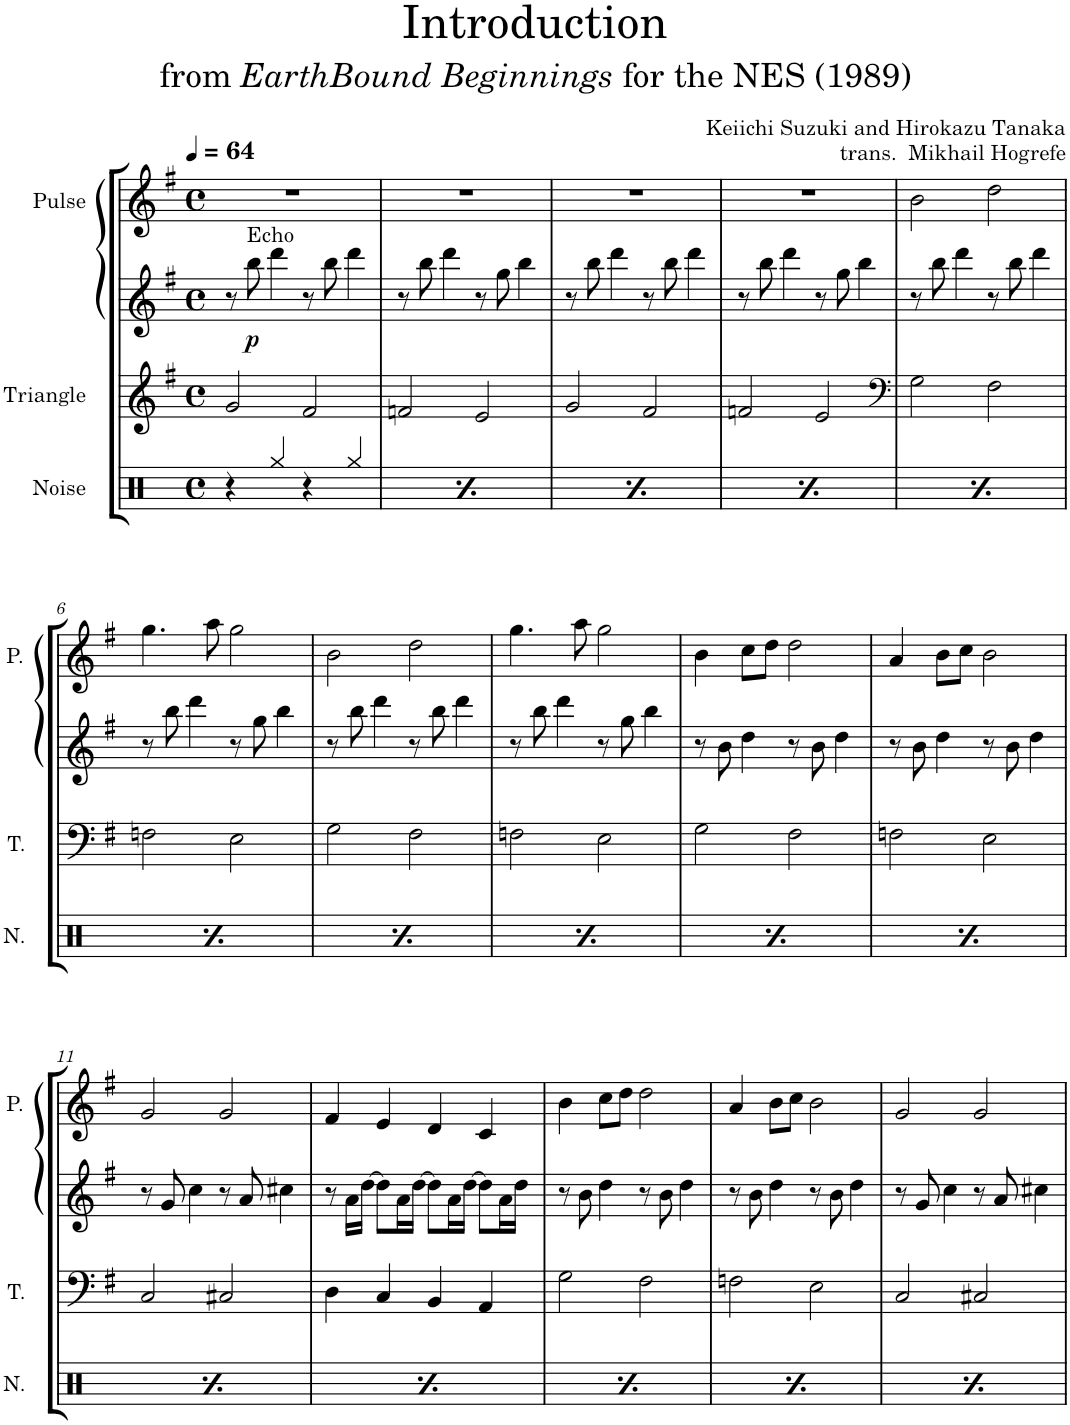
**kern	**kern	**kern	**kern	**kern	**dynam	**kern
*part6	*part5	*part4	*part3	*part2	*part2	*part1
*staff6	*staff5	*staff4	*staff3	*staff2	*staff2	*staff1
*I"Noise	*I"Triangle	*I"Square Synthesizer 5	*I"Square Synthesizer 4	*I"Square Synthesizer	*	*I"Pulse
*I'N.	*I'T.	*I'Synth. 5	*I'Synth. 4	*	*	*I'P.
*	*	*stria5	*stria5	*	*	*
*clefX	*clefG2	*clefG2	*clefG2	*clefG2	*	*clefG2
*k[]	*k[f#]	*k[f#]	*k[f#]	*k[f#]	*	*k[f#]
*M4/4	*M4/4	*M4/4	*M4/4	*M4/4	*	*M4/4
*met(c)	*met(c)	*met(c)	*met(c)	*met(c)	*	*met(c)
*MM64	*MM64	*MM64	*MM64	*MM64	*	*MM64
=1	=1	=1	=1	=1	=1	=1
4r	2g/	8r	8r	8r	.	1r
!	!	!	!	!LO:TX:a:t=Echo	!	!
!	!	!	!	!	!LO:DY:b	!
.	.	16r	32r	8bb\	p	.
.	.	.	8bb	.	.	.
.	.	8bb	.	.	.	.
4Rgg/	.	.	.	4ddd\	.	.
.	.	.	4ddd	.	.	.
.	.	4ddd	.	.	.	.
4r	2f#/	.	.	8r	.	.
.	.	.	8r	.	.	.
.	.	8r	.	.	.	.
.	.	.	.	8bb\	.	.
.	.	.	8bb	.	.	.
.	.	8bb	.	.	.	.
4Rgg/	.	.	.	4ddd\	.	.
.	.	.	[8..dddJ	.	.	.
.	.	[8.dddJ	.	.	.	.
=2	=2	=2	=2	=2	=2	=2
4r	2fn/	16ddd]	32ddd]	8r	.	1r
.	.	.	8r	.	.	.
.	.	8r	.	.	.	.
.	.	.	.	8bb\	.	.
.	.	.	8bb	.	.	.
.	.	8bb	.	.	.	.
4Rgg/	.	.	.	4ddd\	.	.
.	.	.	4ddd	.	.	.
.	.	4ddd	.	.	.	.
4r	2e/	.	.	8r	.	.
.	.	.	8r	.	.	.
.	.	8r	.	.	.	.
.	.	.	.	8gg\	.	.
.	.	.	8gg	.	.	.
.	.	8gg	.	.	.	.
4Rgg/	.	.	.	4bb\	.	.
.	.	.	[8..bbJ	.	.	.
.	.	[8.bbJ	.	.	.	.
=3	=3	=3	=3	=3	=3	=3
4r	2g/	16bb]	32bb]	8r	.	1r
.	.	.	8r	.	.	.
.	.	8r	.	.	.	.
.	.	.	.	8bb\	.	.
.	.	.	8bb	.	.	.
.	.	8bb	.	.	.	.
4Rgg/	.	.	.	4ddd\	.	.
.	.	.	4ddd	.	.	.
.	.	4ddd	.	.	.	.
4r	2f#/	.	.	8r	.	.
.	.	.	8r	.	.	.
.	.	8r	.	.	.	.
.	.	.	.	8bb\	.	.
.	.	.	8bb	.	.	.
.	.	8bb	.	.	.	.
4Rgg/	.	.	.	4ddd\	.	.
.	.	.	[8..dddJ	.	.	.
.	.	[8.dddJ	.	.	.	.
=4	=4	=4	=4	=4	=4	=4
4r	2fn/	16ddd]	32ddd]	8r	.	1r
.	.	.	8r	.	.	.
.	.	8r	.	.	.	.
.	.	.	.	8bb\	.	.
.	.	.	8bb	.	.	.
.	.	8bb	.	.	.	.
4Rgg/	.	.	.	4ddd\	.	.
.	.	.	4ddd	.	.	.
.	.	4ddd	.	.	.	.
4r	2e/	.	.	8r	.	.
.	.	.	8r	.	.	.
.	.	8r	.	.	.	.
.	.	.	.	8gg\	.	.
.	.	.	8gg	.	.	.
.	.	8gg	.	.	.	.
4Rgg/	.	.	.	4bb\	.	.
.	.	.	[8..bbJ	.	.	.
.	.	[8.bbJ	.	.	.	.
=5	=5	=5	=5	=5	=5	=5
*	*clefF4	*	*	*	*	*
4r	2G\	16bb]	32bb]	8r	.	2b\
.	.	.	8r	.	.	.
.	.	8r	.	.	.	.
.	.	.	.	8bb\	.	.
.	.	.	8bb	.	.	.
.	.	8bb	.	.	.	.
4Rgg/	.	.	.	4ddd\	.	.
.	.	.	4ddd	.	.	.
.	.	4ddd	.	.	.	.
4r	2F#\	.	.	8r	.	2dd\
.	.	.	8r	.	.	.
.	.	8r	.	.	.	.
.	.	.	.	8bb\	.	.
.	.	.	8bb	.	.	.
.	.	8bb	.	.	.	.
4Rgg/	.	.	.	4ddd\	.	.
.	.	.	[8..dddJ	.	.	.
.	.	[8.dddJ	.	.	.	.
!!LO:LB:g=z
=6	=6	=6	=6	=6	=6	=6
4r	2Fn\	16ddd]	32ddd]	8r	.	4.gg\
.	.	.	8r	.	.	.
.	.	8r	.	.	.	.
.	.	.	.	8bb\	.	.
.	.	.	8bb	.	.	.
.	.	8bb	.	.	.	.
4Rgg/	.	.	.	4ddd\	.	.
.	.	.	4ddd	.	.	.
.	.	4ddd	.	.	.	.
.	.	.	.	.	.	8aa\
4r	2E\	.	.	8r	.	2gg\
.	.	.	8r	.	.	.
.	.	8r	.	.	.	.
.	.	.	.	8gg\	.	.
.	.	.	8gg	.	.	.
.	.	8gg	.	.	.	.
4Rgg/	.	.	.	4bb\	.	.
.	.	.	[8..bbJ	.	.	.
.	.	[8.bbJ	.	.	.	.
=7	=7	=7	=7	=7	=7	=7
4r	2G\	16bb]	32bb]	8r	.	2b\
.	.	.	8r	.	.	.
.	.	8r	.	.	.	.
.	.	.	.	8bb\	.	.
.	.	.	8bb	.	.	.
.	.	8bb	.	.	.	.
4Rgg/	.	.	.	4ddd\	.	.
.	.	.	4ddd	.	.	.
.	.	4ddd	.	.	.	.
4r	2F#\	.	.	8r	.	2dd\
.	.	.	8r	.	.	.
.	.	8r	.	.	.	.
.	.	.	.	8bb\	.	.
.	.	.	8bb	.	.	.
.	.	8bb	.	.	.	.
4Rgg/	.	.	.	4ddd\	.	.
.	.	.	[8..dddJ	.	.	.
.	.	[8.dddJ	.	.	.	.
=8	=8	=8	=8	=8	=8	=8
4r	2Fn\	16ddd]	32ddd]	8r	.	4.gg\
.	.	.	8r	.	.	.
.	.	8r	.	.	.	.
.	.	.	.	8bb\	.	.
.	.	.	8bb	.	.	.
.	.	8bb	.	.	.	.
4Rgg/	.	.	.	4ddd\	.	.
.	.	.	4ddd	.	.	.
.	.	4ddd	.	.	.	.
.	.	.	.	.	.	8aa\
4r	2E\	.	.	8r	.	2gg\
.	.	.	8r	.	.	.
.	.	8r	.	.	.	.
.	.	.	.	8gg\	.	.
.	.	.	8gg	.	.	.
.	.	8gg	.	.	.	.
4Rgg/	.	.	.	4bb\	.	.
.	.	.	[8..bbJ	.	.	.
.	.	[8.bbJ	.	.	.	.
=9	=9	=9	=9	=9	=9	=9
4r	2G\	16bb]	32bb]	8r	.	4b\
.	.	.	8r	.	.	.
.	.	8r	.	.	.	.
.	.	.	.	8b\	.	.
.	.	.	8b	.	.	.
.	.	8b	.	.	.	.
4Rgg/	.	.	.	4dd\	.	8cc\L
.	.	.	4dd	.	.	.
.	.	4dd	.	.	.	.
.	.	.	.	.	.	8dd\J
4r	2F#\	.	.	8r	.	2dd\
.	.	.	8r	.	.	.
.	.	8r	.	.	.	.
.	.	.	.	8b\	.	.
.	.	.	8b	.	.	.
.	.	8b	.	.	.	.
4Rgg/	.	.	.	4dd\	.	.
.	.	.	[8..ddJ	.	.	.
.	.	[8.ddJ	.	.	.	.
=10	=10	=10	=10	=10	=10	=10
4r	2Fn\	16dd]	32dd]	8r	.	4a/
.	.	.	8r	.	.	.
.	.	8r	.	.	.	.
.	.	.	.	8b\	.	.
.	.	.	8b	.	.	.
.	.	8b	.	.	.	.
4Rgg/	.	.	.	4dd\	.	8b\L
.	.	.	4dd	.	.	.
.	.	4dd	.	.	.	.
.	.	.	.	.	.	8cc\J
4r	2E\	.	.	8r	.	2b\
.	.	.	8r	.	.	.
.	.	8r	.	.	.	.
.	.	.	.	8b\	.	.
.	.	.	8b	.	.	.
.	.	8b	.	.	.	.
4Rgg/	.	.	.	4dd\	.	.
.	.	.	[8..ddJ	.	.	.
.	.	[8.ddJ	.	.	.	.
!!LO:LB:g=z
=11	=11	=11	=11	=11	=11	=11
4r	2C/	16dd]	32dd]	8r	.	2g/
.	.	.	8r	.	.	.
.	.	8r	.	.	.	.
.	.	.	.	8g/	.	.
.	.	.	8g	.	.	.
.	.	8g	.	.	.	.
4Rgg/	.	.	.	4cc\	.	.
.	.	.	4cc	.	.	.
.	.	4cc	.	.	.	.
4r	2C#X/	.	.	8r	.	2g/
.	.	.	8r	.	.	.
.	.	8r	.	.	.	.
.	.	.	.	8a/	.	.
.	.	.	8a	.	.	.
.	.	8a	.	.	.	.
4Rgg/	.	.	.	4cc#X\	.	.
.	.	.	8..cc#XJ	.	.	.
.	.	8.cc#XJ	.	.	.	.
=12	=12	=12	=12	=12	=12	=12
4r	4D\	8r	8r	8r	.	4f#/
.	.	16r	32r	16a\LL	.	.
.	.	.	16a\LL	.	.	.
.	.	16a	.	[16dd\JJ	.	.
.	.	.	[16dd\JJ	.	.	.
4Rgg/	4C/	[16dd\KL	.	8dd\L]	.	4e/
.	.	.	8dd\L]	.	.	.
.	.	8dd\]	.	.	.	.
.	.	.	.	16a\L	.	.
.	.	.	16a\L	.	.	.
.	.	16a\Jk	.	[16dd\JJ	.	.
.	.	.	[16dd\JJ	.	.	.
4r	4BB/	[16dd\KL	.	8dd\L]	.	4d/
.	.	.	8dd\L]	.	.	.
.	.	8dd\]	.	.	.	.
.	.	.	.	16a\L	.	.
.	.	.	16a\L	.	.	.
.	.	16a\Jk	.	[16dd\JJ	.	.
.	.	.	[16dd\JJ	.	.	.
4Rgg/	4AA/	[16dd\KL	.	8dd\L]	.	4c/
.	.	.	8dd\L]	.	.	.
.	.	8dd\]	.	.	.	.
.	.	.	.	16a\L	.	.
.	.	.	16a\L	.	.	.
.	.	16a\Jk	.	16dd\JJ	.	.
.	.	.	32dd\JJk	.	.	.
=13	=13	=13	=13	=13	=13	=13
4r	2G\	8r	8r	8r	.	4b\
.	.	16r	32r	8b\	.	.
.	.	.	8b	.	.	.
.	.	8b	.	.	.	.
4Rgg/	.	.	.	4dd\	.	8cc\L
.	.	.	4dd	.	.	.
.	.	4dd	.	.	.	.
.	.	.	.	.	.	8dd\J
4r	2F#\	.	.	8r	.	2dd\
.	.	.	8r	.	.	.
.	.	8r	.	.	.	.
.	.	.	.	8b\	.	.
.	.	.	8b	.	.	.
.	.	8b	.	.	.	.
4Rgg/	.	.	.	4dd\	.	.
.	.	.	[8..ddJ	.	.	.
.	.	[8.ddJ	.	.	.	.
=14	=14	=14	=14	=14	=14	=14
4r	2Fn\	16dd]	32dd]	8r	.	4a/
.	.	.	8r	.	.	.
.	.	8r	.	.	.	.
.	.	.	.	8b\	.	.
.	.	.	8b	.	.	.
.	.	8b	.	.	.	.
4Rgg/	.	.	.	4dd\	.	8b\L
.	.	.	4dd	.	.	.
.	.	4dd	.	.	.	.
.	.	.	.	.	.	8cc\J
4r	2E\	.	.	8r	.	2b\
.	.	.	8r	.	.	.
.	.	8r	.	.	.	.
.	.	.	.	8b\	.	.
.	.	.	8b	.	.	.
.	.	8b	.	.	.	.
4Rgg/	.	.	.	4dd\	.	.
.	.	.	[8..ddJ	.	.	.
.	.	[8.ddJ	.	.	.	.
=15	=15	=15	=15	=15	=15	=15
4r	2C/	16dd]	32dd]	8r	.	2g/
.	.	.	8r	.	.	.
.	.	8r	.	.	.	.
.	.	.	.	8g/	.	.
.	.	.	8g	.	.	.
.	.	8g	.	.	.	.
4Rgg/	.	.	.	4cc\	.	.
.	.	.	4cc	.	.	.
.	.	4cc	.	.	.	.
4r	2C#X/	.	.	8r	.	2g/
.	.	.	8r	.	.	.
.	.	8r	.	.	.	.
.	.	.	.	8a/	.	.
.	.	.	8a	.	.	.
.	.	8a	.	.	.	.
4Rgg/	.	.	.	4cc#X\	.	.
.	.	.	8..cc#XJ	.	.	.
.	.	8.cc#XJ	.	.	.	.
=	=	=	=	=	=	=
*-	*-	*-	*-	*-	*-	*-
